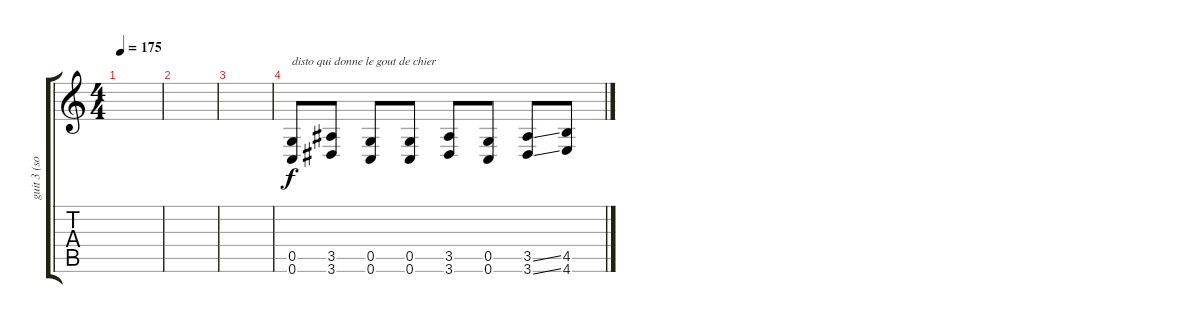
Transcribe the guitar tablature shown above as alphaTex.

\track ("guit 3 (solo complémentaires)" "guit 3 (so") {instrument overdrivenguitar}
\staff {score tabs}
\tuning (D4 A3 F3 C3 G2 C2) {hide}
\ts (4 4)
\tempo 175
\clef g2
\ks c
|
|
|
(0.5 0.6).8{txt "disto qui donne le gout de chier"} (3.5 3.6).8 (0.5 0.6).8 (0.5 0.6).8 (3.5 3.6).8 (0.5 0.6).8 (3.5{ss} 3.6{ss}).8 (4.5 4.6).8
